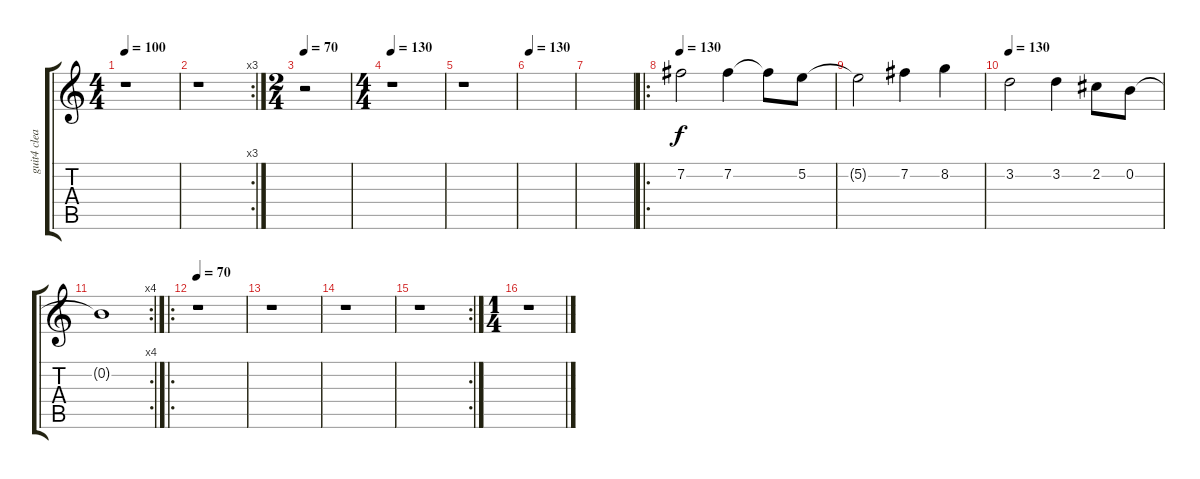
\track ("guit4 clean" "guit4 clea") {instrument electricguitarclean}
\staff {score tabs}
\tuning (E4 B3 G3 D3 A2 E2) {hide}
\ts (4 4)
\tempo 100
\clef g2
\ks c
r.1{dy f} |
\rc 3
r.1 |
\ts (2 4)
\tempo 70
r.2 |
\ts (4 4)
\tempo 120
\tempo 130
r.1 |
r.1 |
\tempo 130
|
|
\ro
\tempo 130
7.2.2 7.2.4 7.2{t}.8 5.2.8 |
5.2{t}.2 7.2.4 8.2.4 |
\tempo 130
3.2.2 3.2.4 2.2.8 0.2.8 |
\rc 4
0.2{t}.1 |
\ro
\tempo 70
r.1 |
r.1 |
r.1 |
\rc 2
r.1 |
\ts (1 4)
r.1
